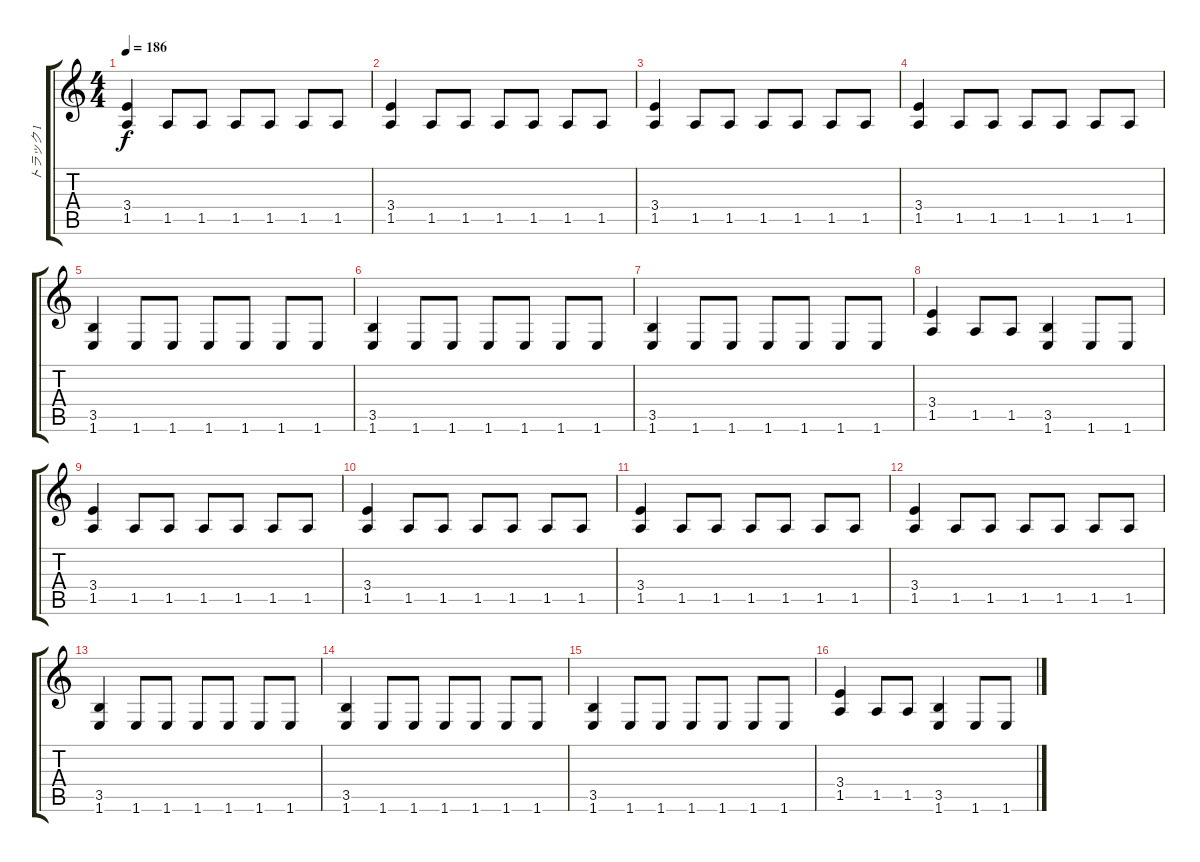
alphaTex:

\track ("トラック 1" "トラック 1") {instrument distortionguitar}
\staff {score tabs}
\tuning (Eb4 Bb3 Gb3 Db3 Ab2 Eb2) {hide}
\ts (4 4)
\tempo 186
\clef g2
\ks c
(3.4 1.5).4{dy f} 1.5.8 1.5.8 1.5.8 1.5.8 1.5.8 1.5.8 |
(3.4 1.5).4 1.5.8 1.5.8 1.5.8 1.5.8 1.5.8 1.5.8 |
(3.4 1.5).4 1.5.8 1.5.8 1.5.8 1.5.8 1.5.8 1.5.8 |
(3.4 1.5).4 1.5.8 1.5.8 1.5.8 1.5.8 1.5.8 1.5.8 |
(3.5 1.6).4 1.6.8 1.6.8 1.6.8 1.6.8 1.6.8 1.6.8 |
(3.5 1.6).4 1.6.8 1.6.8 1.6.8 1.6.8 1.6.8 1.6.8 |
(3.5 1.6).4 1.6.8 1.6.8 1.6.8 1.6.8 1.6.8 1.6.8 |
(3.4 1.5).4 1.5.8 1.5.8 (3.5 1.6).4 1.6.8 1.6.8 |
(3.4 1.5).4 1.5.8 1.5.8 1.5.8 1.5.8 1.5.8 1.5.8 |
(3.4 1.5).4 1.5.8 1.5.8 1.5.8 1.5.8 1.5.8 1.5.8 |
(3.4 1.5).4 1.5.8 1.5.8 1.5.8 1.5.8 1.5.8 1.5.8 |
(3.4 1.5).4 1.5.8 1.5.8 1.5.8 1.5.8 1.5.8 1.5.8 |
(3.5 1.6).4 1.6.8 1.6.8 1.6.8 1.6.8 1.6.8 1.6.8 |
(3.5 1.6).4 1.6.8 1.6.8 1.6.8 1.6.8 1.6.8 1.6.8 |
(3.5 1.6).4 1.6.8 1.6.8 1.6.8 1.6.8 1.6.8 1.6.8 |
(3.4 1.5).4 1.5.8 1.5.8 (3.5 1.6).4 1.6.8 1.6.8
